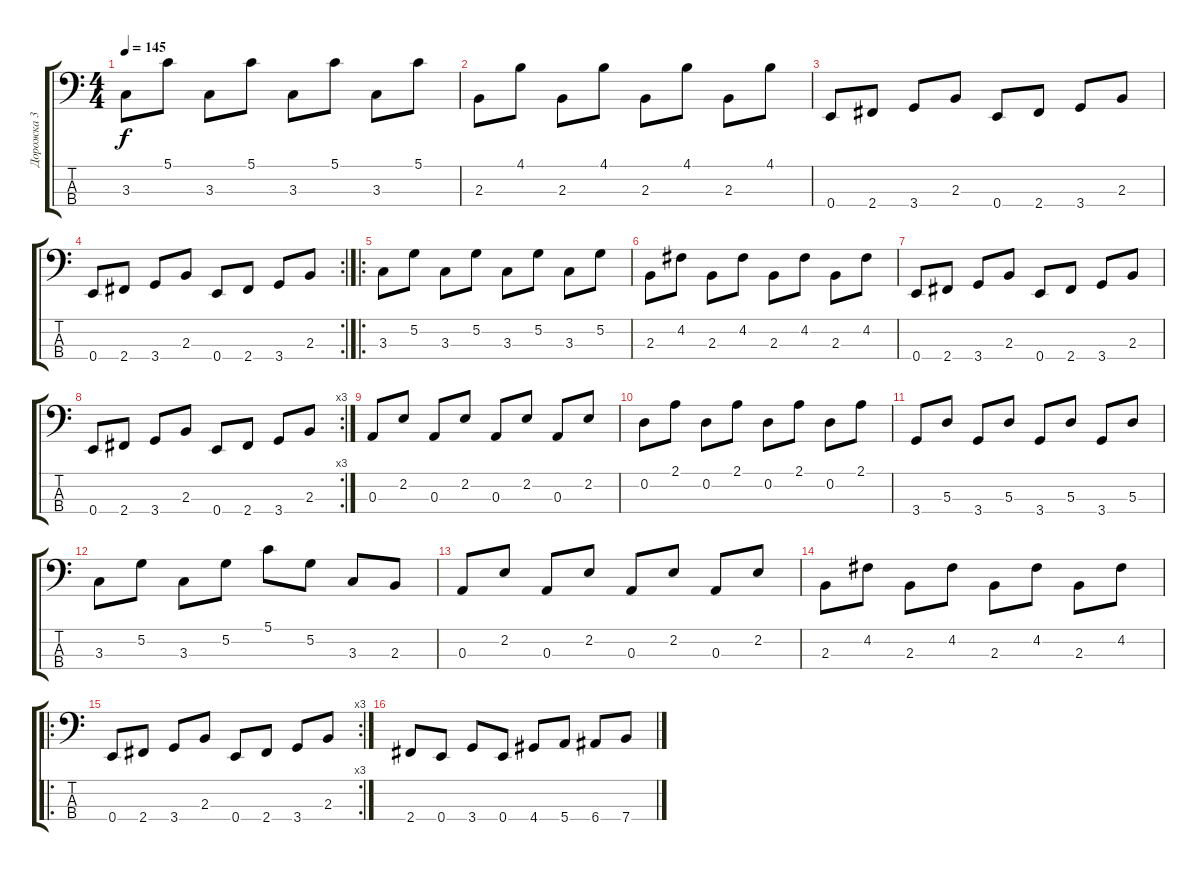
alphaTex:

\track ("Дорожка 3" "Дорожка 3") {instrument electricbassfinger}
\staff {score tabs}
\tuning (G2 D2 A1 E1) {hide}
\ts (4 4)
\tempo 145
\clef f4
\ks c
3.3.8{dy f} 5.1.8 3.3.8 5.1.8 3.3.8 5.1.8 3.3.8 5.1.8 |
2.3.8 4.1.8 2.3.8 4.1.8 2.3.8 4.1.8 2.3.8 4.1.8 |
0.4.8 2.4.8 3.4.8 2.3.8 0.4.8 2.4.8 3.4.8 2.3.8 |
\rc 2
0.4.8 2.4.8 3.4.8 2.3.8 0.4.8 2.4.8 3.4.8 2.3.8 |
\ro
3.3.8 5.2.8 3.3.8 5.2.8 3.3.8 5.2.8 3.3.8 5.2.8 |
2.3.8 4.2.8 2.3.8 4.2.8 2.3.8 4.2.8 2.3.8 4.2.8 |
0.4.8 2.4.8 3.4.8 2.3.8 0.4.8 2.4.8 3.4.8 2.3.8 |
\rc 3
0.4.8 2.4.8 3.4.8 2.3.8 0.4.8 2.4.8 3.4.8 2.3.8 |
0.3.8 2.2.8 0.3.8 2.2.8 0.3.8 2.2.8 0.3.8 2.2.8 |
0.2.8 2.1.8 0.2.8 2.1.8 0.2.8 2.1.8 0.2.8 2.1.8 |
3.4.8 5.3.8 3.4.8 5.3.8 3.4.8 5.3.8 3.4.8 5.3.8 |
3.3.8 5.2.8 3.3.8 5.2.8 5.1.8 5.2.8 3.3.8 2.3.8 |
0.3.8 2.2.8 0.3.8 2.2.8 0.3.8 2.2.8 0.3.8 2.2.8 |
2.3.8 4.2.8 2.3.8 4.2.8 2.3.8 4.2.8 2.3.8 4.2.8 |
\ro
\rc 3
0.4.8 2.4.8 3.4.8 2.3.8 0.4.8 2.4.8 3.4.8 2.3.8 |
2.4.8 0.4.8 3.4.8 0.4.8 4.4.8 5.4.8 6.4.8 7.4.8
